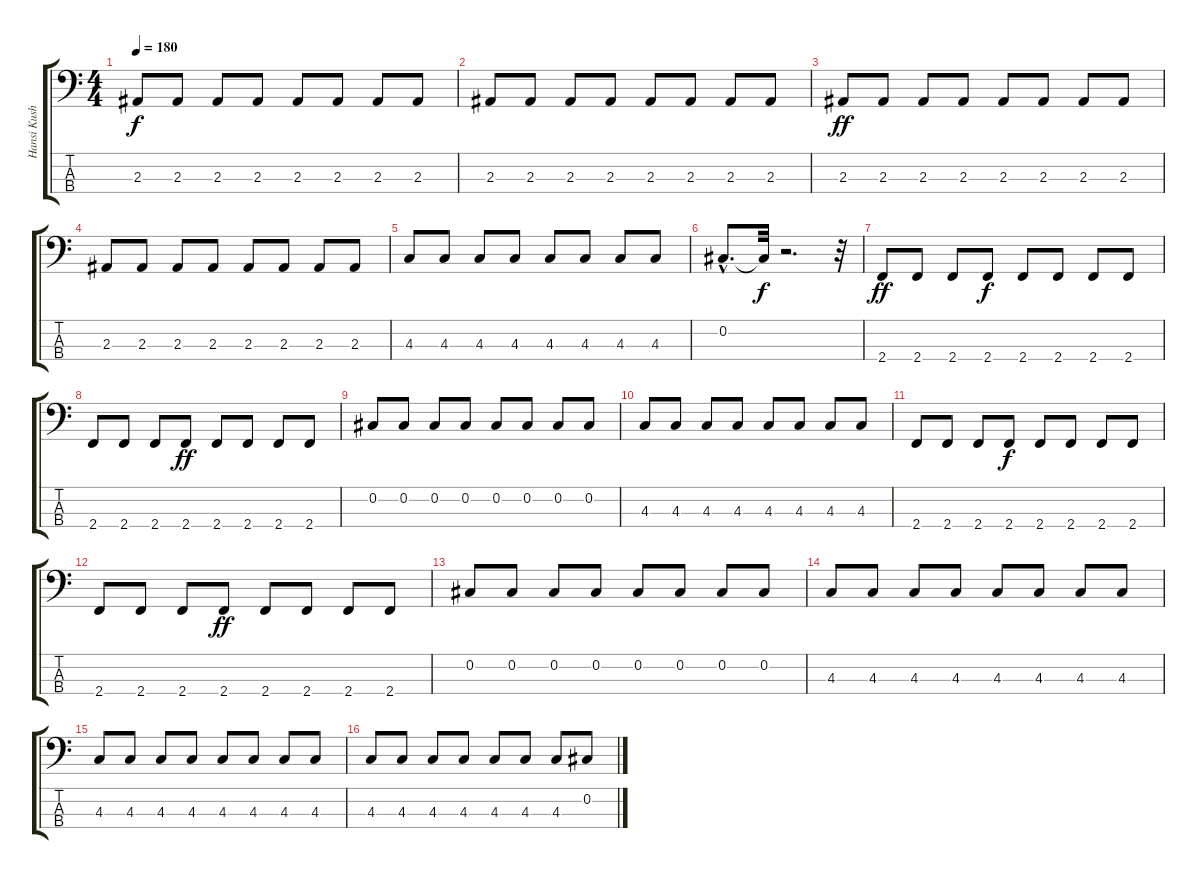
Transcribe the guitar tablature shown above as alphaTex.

\track ("Hansi Kush" "Hansi Kush") {instrument electricbassfinger}
\staff {score tabs}
\tuning (Gb2 Db2 Ab1 Eb1) {hide}
\ts (4 4)
\tempo 180
\clef f4
\ks c
2.3.8{dy f} 2.3.8 2.3.8 2.3.8 2.3.8 2.3.8 2.3.8 2.3.8 |
2.3.8 2.3.8 2.3.8 2.3.8 2.3.8 2.3.8 2.3.8 2.3.8 |
2.3.8{dy ff} 2.3.8 2.3.8 2.3.8 2.3.8 2.3.8 2.3.8 2.3.8 |
2.3.8 2.3.8 2.3.8 2.3.8 2.3.8 2.3.8 2.3.8 2.3.8 |
4.3.8 4.3.8 4.3.8 4.3.8 4.3.8 4.3.8 4.3.8 4.3.8 |
0.2{hac}.8{d} 0.2{t}.32{dy f} r.2{d} r.32 |
2.4.8{dy ff} 2.4.8 2.4.8 2.4.8{dy f} 2.4.8 2.4.8 2.4.8 2.4.8 |
2.4.8 2.4.8 2.4.8 2.4.8{dy ff} 2.4.8 2.4.8 2.4.8 2.4.8 |
0.2.8 0.2.8 0.2.8 0.2.8 0.2.8 0.2.8 0.2.8 0.2.8 |
4.3.8 4.3.8 4.3.8 4.3.8 4.3.8 4.3.8 4.3.8 4.3.8 |
2.4.8 2.4.8 2.4.8 2.4.8{dy f} 2.4.8 2.4.8 2.4.8 2.4.8 |
2.4.8 2.4.8 2.4.8 2.4.8{dy ff} 2.4.8 2.4.8 2.4.8 2.4.8 |
0.2.8 0.2.8 0.2.8 0.2.8 0.2.8 0.2.8 0.2.8 0.2.8 |
4.3.8 4.3.8 4.3.8 4.3.8 4.3.8 4.3.8 4.3.8 4.3.8 |
4.3.8 4.3.8 4.3.8 4.3.8 4.3.8 4.3.8 4.3.8 4.3.8 |
4.3.8 4.3.8 4.3.8 4.3.8 4.3.8 4.3.8 4.3.8 0.2.8
